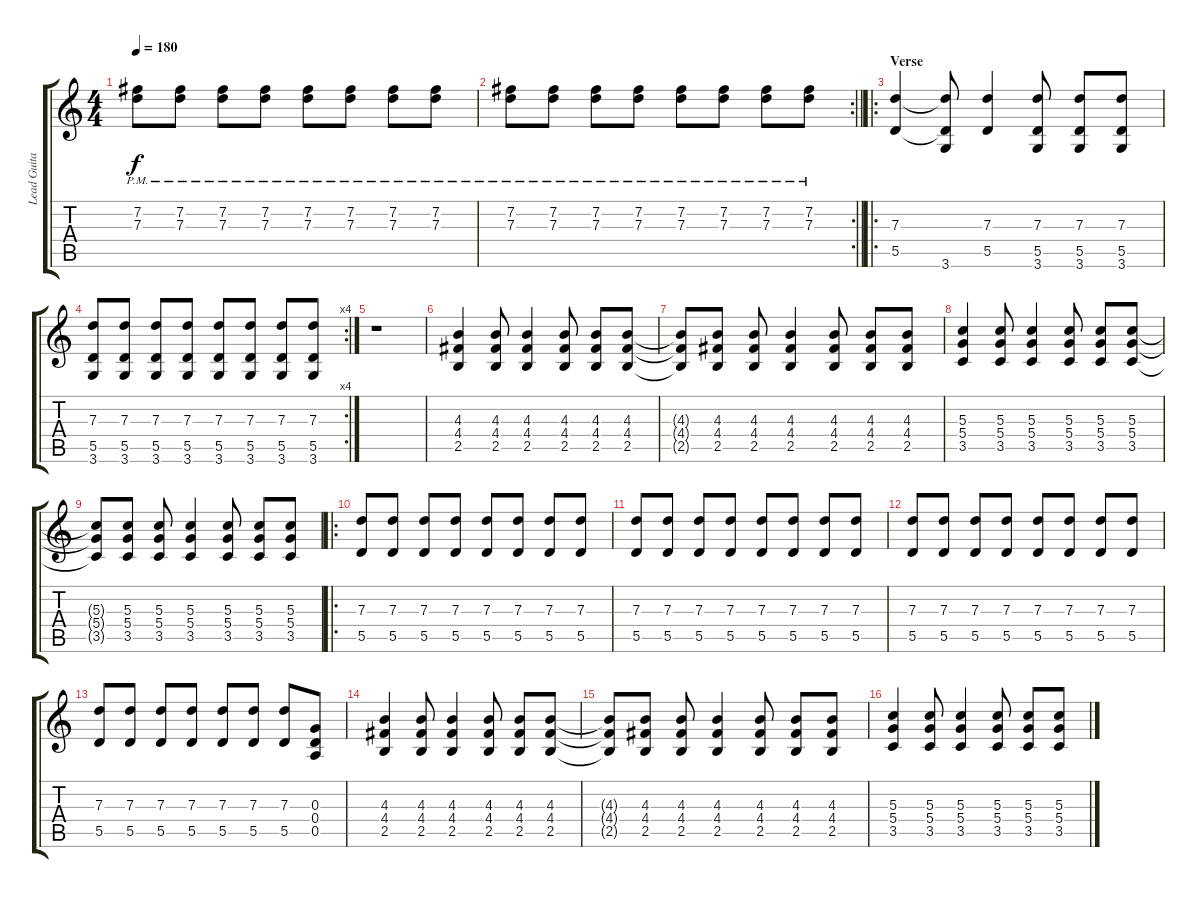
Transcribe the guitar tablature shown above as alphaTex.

\track ("Lead Guitar" "Lead Guita") {instrument acousticguitarsteel}
\staff {score tabs}
\tuning (E4 B3 G3 D3 A2 E2) {hide}
\ts (4 4)
\tempo 180
\clef g2
\ks c
(7.2{pm} 7.3{pm}).8{dy f} (7.2{pm} 7.3{pm}).8 (7.2{pm} 7.3{pm}).8 (7.2{pm} 7.3{pm}).8 (7.2{pm} 7.3{pm}).8 (7.2{pm} 7.3{pm}).8 (7.2{pm} 7.3{pm}).8 (7.2{pm} 7.3{pm}).8 |
\rc 2
\barLineRight lightlight
(7.2{pm} 7.3{pm}).8 (7.2{pm} 7.3{pm}).8 (7.2{pm} 7.3{pm}).8 (7.2{pm} 7.3{pm}).8 (7.2{pm} 7.3{pm}).8 (7.2{pm} 7.3{pm}).8 (7.2{pm} 7.3{pm}).8 (7.2{pm} 7.3{pm}).8 |
\ro
\section ("" "Verse")
(7.3 5.5).4 (7.3{t} 5.5{t} 3.6).8 (7.3 5.5).4 (7.3 5.5 3.6).8 (7.3 5.5 3.6).8 (7.3 5.5 3.6).8 |
\rc 4
(7.3 5.5 3.6).8 (7.3 5.5 3.6).8 (7.3 5.5 3.6).8 (7.3 5.5 3.6).8 (7.3 5.5 3.6).8 (7.3 5.5 3.6).8 (7.3 5.5 3.6).8 (7.3 5.5 3.6).8 |
r.1 |
(4.3 4.4 2.5).4 (4.3 4.4 2.5).8 (4.3 4.4 2.5).4 (4.3 4.4 2.5).8 (4.3 4.4 2.5).8 (4.3 4.4 2.5).8 |
(4.3{t} 4.4{t} 2.5{t}).8 (4.3 4.4 2.5).8 (4.3 4.4 2.5).8 (4.3 4.4 2.5).4 (4.3 4.4 2.5).8 (4.3 4.4 2.5).8 (4.3 4.4 2.5).8 |
(5.3 5.4 3.5).4 (5.3 5.4 3.5).8 (5.3 5.4 3.5).4 (5.3 5.4 3.5).8 (5.3 5.4 3.5).8 (5.3 5.4 3.5).8 |
(5.3{t} 5.4{t} 3.5{t}).8 (5.3 5.4 3.5).8 (5.3 5.4 3.5).8 (5.3 5.4 3.5).4 (5.3 5.4 3.5).8 (5.3 5.4 3.5).8 (5.3 5.4 3.5).8 |
\ro
(7.3 5.5).8{instrument electricguitarmuted} (7.3 5.5).8 (7.3 5.5).8 (7.3 5.5).8 (7.3 5.5).8 (7.3 5.5).8 (7.3 5.5).8 (7.3 5.5).8 |
(7.3 5.5).8 (7.3 5.5).8 (7.3 5.5).8 (7.3 5.5).8 (7.3 5.5).8 (7.3 5.5).8 (7.3 5.5).8 (7.3 5.5).8 |
(7.3 5.5).8 (7.3 5.5).8 (7.3 5.5).8 (7.3 5.5).8 (7.3 5.5).8 (7.3 5.5).8 (7.3 5.5).8 (7.3 5.5).8 |
(7.3 5.5).8 (7.3 5.5).8 (7.3 5.5).8 (7.3 5.5).8 (7.3 5.5).8 (7.3 5.5).8 (7.3 5.5).8 (0.3 0.4 0.5).8 |
(4.3 4.4 2.5).4 (4.3 4.4 2.5).8 (4.3 4.4 2.5).4 (4.3 4.4 2.5).8 (4.3 4.4 2.5).8 (4.3 4.4 2.5).8 |
(4.3{t} 4.4{t} 2.5{t}).8 (4.3 4.4 2.5).8 (4.3 4.4 2.5).8 (4.3 4.4 2.5).4 (4.3 4.4 2.5).8 (4.3 4.4 2.5).8 (4.3 4.4 2.5).8 |
(5.3 5.4 3.5).4 (5.3 5.4 3.5).8 (5.3 5.4 3.5).4 (5.3 5.4 3.5).8 (5.3 5.4 3.5).8 (5.3 5.4 3.5).8
